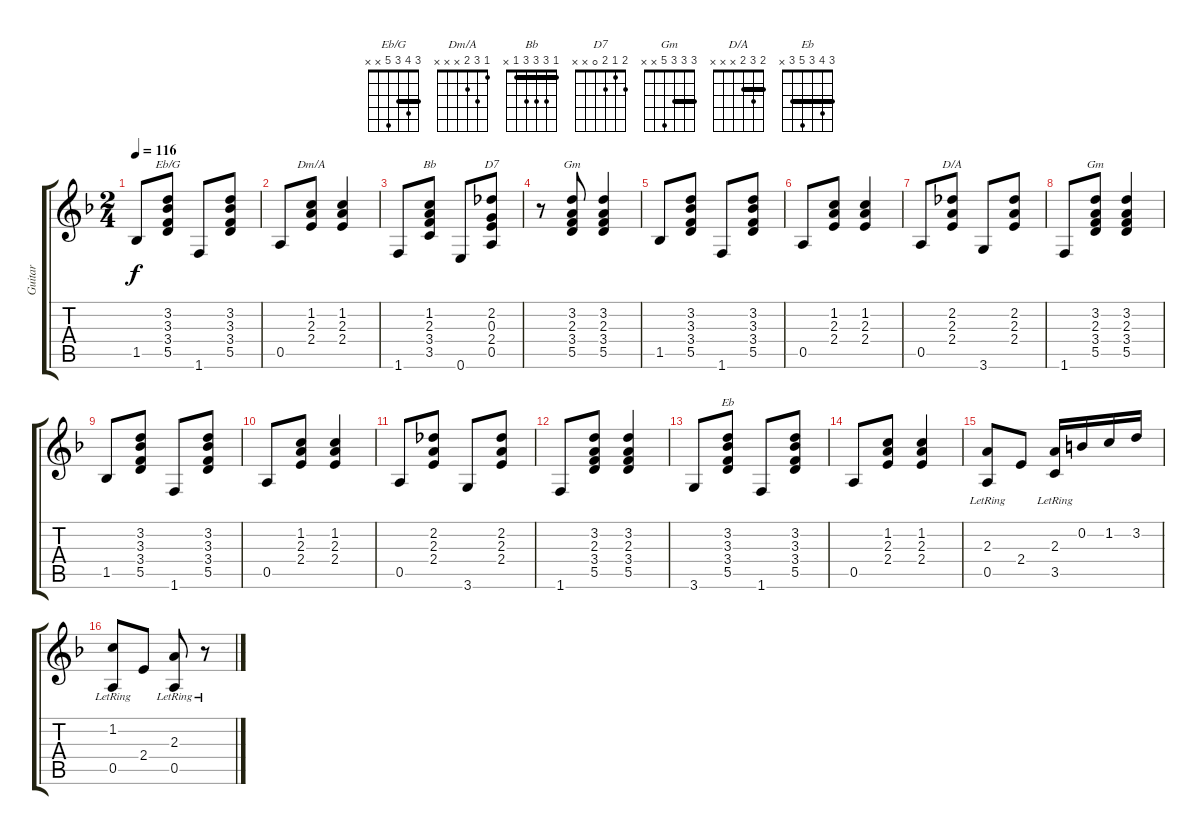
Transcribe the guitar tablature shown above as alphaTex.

\track ("Guitar" "Guitar") {instrument acousticguitarnylon}
\staff {score tabs}
\tuning (E4 B3 G3 D3 A2 E2) {hide}
\chord ("Eb/G" 3 4 3 5 x x) {barre 3}
\chord ("Dm/A" 1 3 2 x x x)
\chord ("Bb" 1 3 3 3 1 x) {barre 1}
\chord ("D7" 2 1 2 0 x x)
\chord ("Gm" 3 3 3 5 x 3) {barre 3}
\chord ("D/A" 2 3 2 x x x) {barre 2}
\chord ("Gm" 3 3 3 5 x x) {barre 3}
\chord ("Eb" 3 4 3 5 3 x) {barre 3}
\ts (2 4)
\tempo 116
\clef g2
\ks dminor
1.5.8{dy f} (3.2 3.3 3.4 5.5).8{ch "Eb/G"} 1.6.8 (3.2 3.3 3.4 5.5).8 |
0.5.8 (1.2 2.3 2.4).8{ch "Dm/A"} (1.2 2.3 2.4).4 |
1.6.8 (1.2 2.3 3.4 3.5).8{ch "Bb"} 0.6.8 (2.2 0.3 2.4 0.5).8{ch "D7"} |
r.8 (3.2 2.3 3.4 5.5).8{ch "Gm"} (3.2 2.3 3.4 5.5).4 |
1.5.8 (3.2 3.3 3.4 5.5).8 1.6.8 (3.2 3.3 3.4 5.5).8 |
0.5.8 (1.2 2.3 2.4).8 (1.2 2.3 2.4).4 |
0.5.8 (2.2 2.3 2.4).8{ch "D/A"} 3.6.8 (2.2 2.3 2.4).8 |
1.6.8 (3.2 2.3 3.4 5.5).8{ch "Gm"} (3.2 2.3 3.4 5.5).4 |
1.5.8 (3.2 3.3 3.4 5.5).8 1.6.8 (3.2 3.3 3.4 5.5).8 |
0.5.8 (1.2 2.3 2.4).8 (1.2 2.3 2.4).4 |
0.5.8 (2.2 2.3 2.4).8 3.6.8 (2.2 2.3 2.4).8 |
1.6.8 (3.2 2.3 3.4 5.5).8 (3.2 2.3 3.4 5.5).4 |
3.6.8 (3.2 3.3 3.4 5.5).8{ch "Eb"} 1.6.8 (3.2 3.3 3.4 5.5).8 |
0.5.8 (1.2 2.3 2.4).8 (1.2 2.3 2.4).4 |
(2.3 0.5{lr}).8 2.4.8 (2.3 3.5{lr}).16 0.2.16 1.2.16 3.2.16 |
(1.2 0.5{lr}).8 2.4.8 (2.3 0.5{lr}).8 r.8
